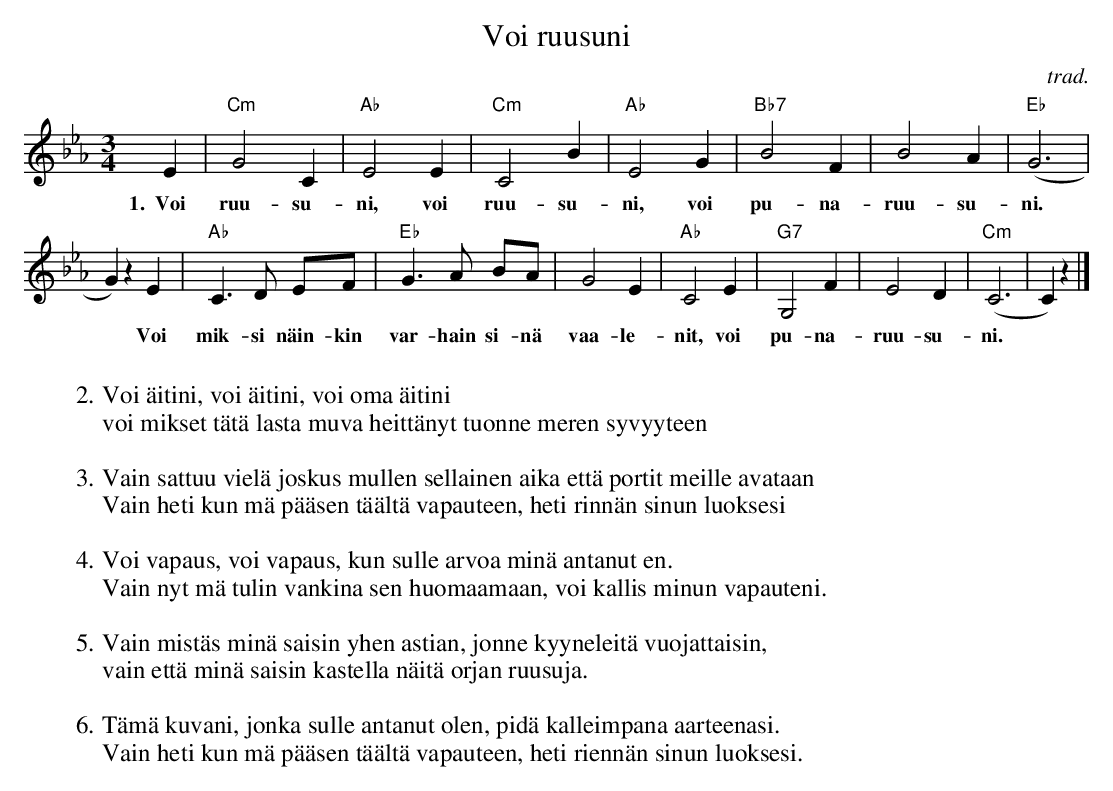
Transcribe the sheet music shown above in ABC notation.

X:1
T:Voi ruusuni
C:trad.
M:3/4
L:1/4
K:C minor
E | "Cm" G2 C | "Ab" E2 E | "Cm" C2 B | "Ab" E2 G | "Bb7" B2 F | B2 A | "Eb" (G3 |
w:1.~~Voi | ruu-su- | ni, voi | ruu-su- | ni, voi | pu-na- | ruu-su- | ni. |
G) z E |"Ab" C>D E/F/ | "Eb" G>A B/A/ | G2 E | "Ab" C2 E | "G7" G,2 F | E2 D | "Cm" (C3 | C) z |]
w:* Voi | mik-si näin-kin | var-hain si-nä | vaa-le- | nit, voi | pu-na- | ruu-su- | ni.
W:
W:2. Voi äitini, voi äitini, voi oma äitini
W:voi mikset tätä lasta muva heittänyt tuonne meren syvyyteen
W:
W:3. Vain sattuu vielä joskus mullen sellainen aika että portit meille avataan
W:Vain heti kun mä pääsen täältä vapauteen, heti rinnän sinun luoksesi
W:
W:4. Voi vapaus, voi vapaus, kun sulle arvoa minä antanut en.
W:Vain nyt mä tulin vankina sen huomaamaan, voi kallis minun vapauteni.
W:
W:5. Vain mistäs minä saisin yhen astian, jonne kyyneleitä vuojattaisin,
W:vain että minä saisin kastella näitä orjan ruusuja.
W:
W:6. Tämä kuvani, jonka sulle antanut olen, pidä kalleimpana aarteenasi.
W:Vain heti kun mä pääsen täältä vapauteen, heti riennän sinun luoksesi.
